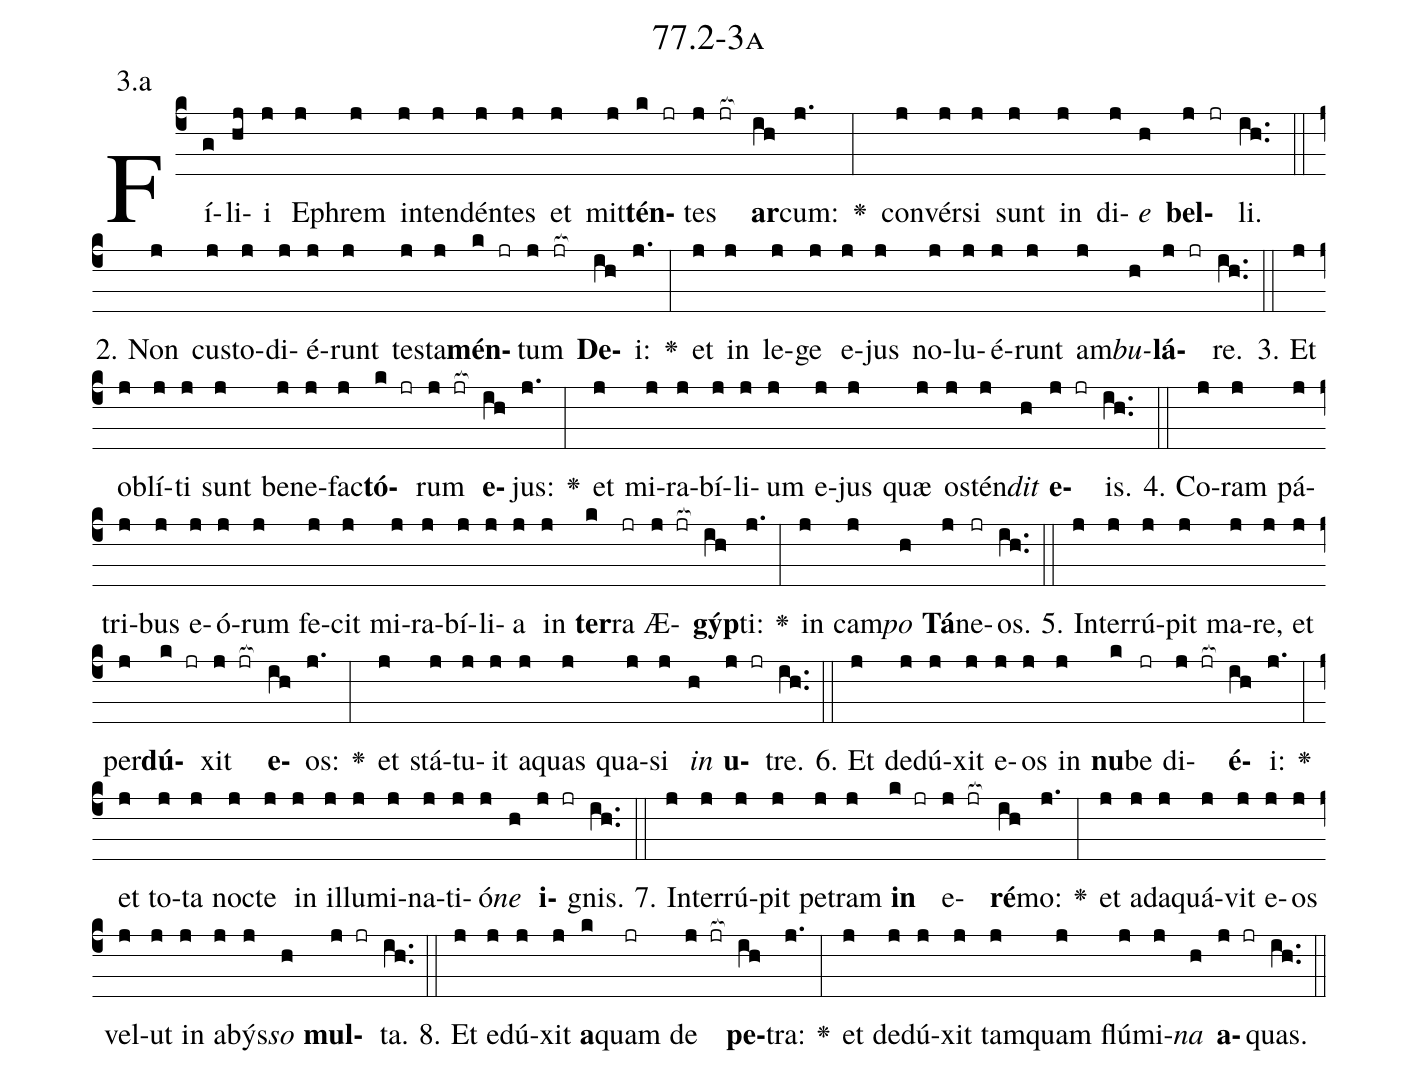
name: 77.2-3a;
annotation: 3.a;
%%
(c4)Fí(g)li(hj)i(j) E(j)phrem(j) in(j)ten(j)dén(j)tes(j) et(j) mit(j)<b>tén</b>(k jr)tes(j jr[ocb:1{]) <b>ar</b>(ih[ocb:0}])cum:(j.) <v>\greheightstar</v>(:) con(j)vér(j)si(j) sunt(j) in(j) di(j)<i>e</i>(h) <b>bel</b>(j jr)li.(ih..) (::)
2. Non(j) cus(j)to(j)di(j)é(j)runt(j) tes(j)ta(j)<b>mén</b>(k jr)tum(j jr[ocb:1{]) <b>De</b>(ih[ocb:0}])i:(j.) <v>\greheightstar</v>(:) et(j) in(j) le(j)ge(j) e(j)jus(j) no(j)lu(j)é(j)runt(j) am(j)<i>bu</i>(h)<b>lá</b>(j jr)re.(ih..) (::)
3. Et(j) ob(j)lí(j)ti(j) sunt(j) be(j)ne(j)fac(j)<b>tó</b>(k jr)rum(j jr[ocb:1{]) <b>e</b>(ih[ocb:0}])jus:(j.) <v>\greheightstar</v>(:) et(j) mi(j)ra(j)bí(j)li(j)um(j) e(j)jus(j) quæ(j) os(j)tén(j)<i>dit</i>(h) <b>e</b>(j jr)is.(ih..) (::)
4. Co(j)ram(j) pá(j)tri(j)bus(j) e(j)ó(j)rum(j) fe(j)cit(j) mi(j)ra(j)bí(j)li(j)a(j) in(j) <b>ter</b>(k)ra(jr) Æ(j jr[ocb:1{])<b>gýp</b>(ih[ocb:0}])ti:(j.) <v>\greheightstar</v>(:) in(j) cam(j)<i>po</i>(h) <b>Tá</b>(j)ne(jr)os.(ih..) (::)
5. In(j)ter(j)rú(j)pit(j) ma(j)re,(j) et(j) per(j)<b>dú</b>(k jr)xit(j jr[ocb:1{]) <b>e</b>(ih[ocb:0}])os:(j.) <v>\greheightstar</v>(:) et(j) stá(j)tu(j)it(j) a(j)quas(j) qua(j)si(j) <i>in</i>(h) <b>u</b>(j jr)tre.(ih..) (::)
6. Et(j) de(j)dú(j)xit(j) e(j)os(j) in(j) <b>nu</b>(k)be(jr) di(j jr[ocb:1{])<b>é</b>(ih[ocb:0}])i:(j.) <v>\greheightstar</v>(:) et(j) to(j)ta(j) noc(j)te(j) in(j) il(j)lu(j)mi(j)na(j)ti(j)ó(j)<i>ne</i>(h) <b>i</b>(j jr)gnis.(ih..) (::)
7. In(j)ter(j)rú(j)pit(j) pe(j)tram(j) <b>in</b>(k jr) e(j jr[ocb:1{])<b>ré</b>(ih[ocb:0}])mo:(j.) <v>\greheightstar</v>(:) et(j) ad(j)a(j)quá(j)vit(j) e(j)os(j) vel(j)ut(j) in(j) a(j)býs(j)<i>so</i>(h) <b>mul</b>(j jr)ta.(ih..) (::)
8. Et(j) e(j)dú(j)xit(j) <b>a</b>(k)quam(jr) de(j jr[ocb:1{]) <b>pe</b>(ih[ocb:0}])tra:(j.) <v>\greheightstar</v>(:) et(j) de(j)dú(j)xit(j) tam(j)quam(j) flú(j)mi(j)<i>na</i>(h) <b>a</b>(j jr)quas.(ih..) (::)
